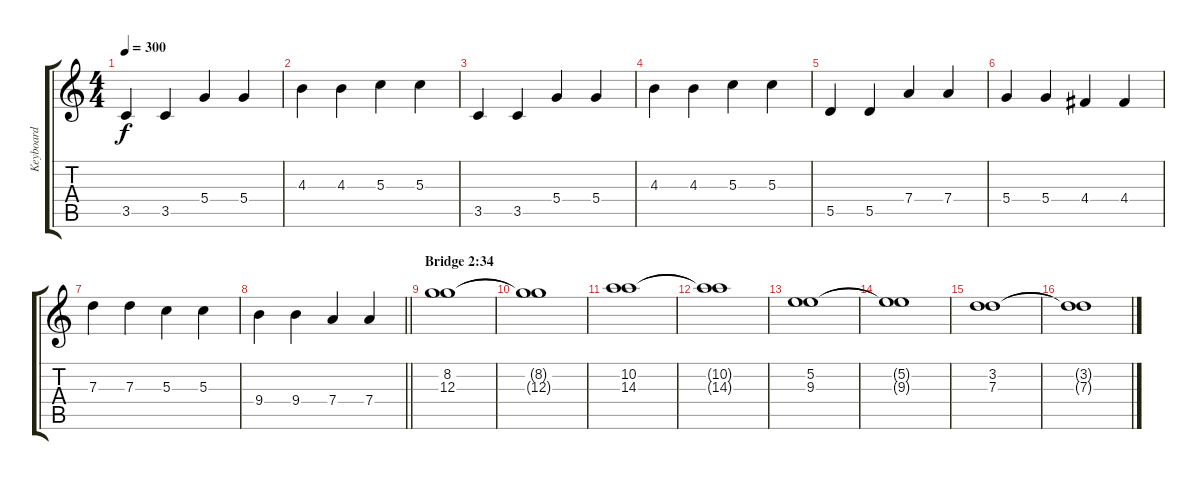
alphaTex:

\track ("Keyboard" "Keyboard") {instrument electricguitarjazz}
\staff {score tabs}
\tuning (E4 B3 G3 D3 A2 E2) {hide}
\ts (4 4)
\tempo 300
\clef g2
\ks c
3.5.4{dy f} 3.5.4 5.4.4 5.4.4 |
4.3.4 4.3.4 5.3.4 5.3.4 |
3.5.4 3.5.4 5.4.4 5.4.4 |
4.3.4 4.3.4 5.3.4 5.3.4 |
5.5.4 5.5.4 7.4.4 7.4.4 |
5.4.4 5.4.4 4.4.4 4.4.4 |
7.3.4 7.3.4 5.3.4 5.3.4 |
\barLineRight lightlight
9.4.4 9.4.4 7.4.4 7.4.4 |
\section ("" "Bridge 2:34")
(8.2 12.3).1 |
(8.2{t} 12.3{t}).1 |
(10.2 14.3).1 |
(10.2{t} 14.3{t}).1 |
(5.2 9.3).1 |
(5.2{t} 9.3{t}).1 |
(3.2 7.3).1 |
(3.2{t} 7.3{t}).1
